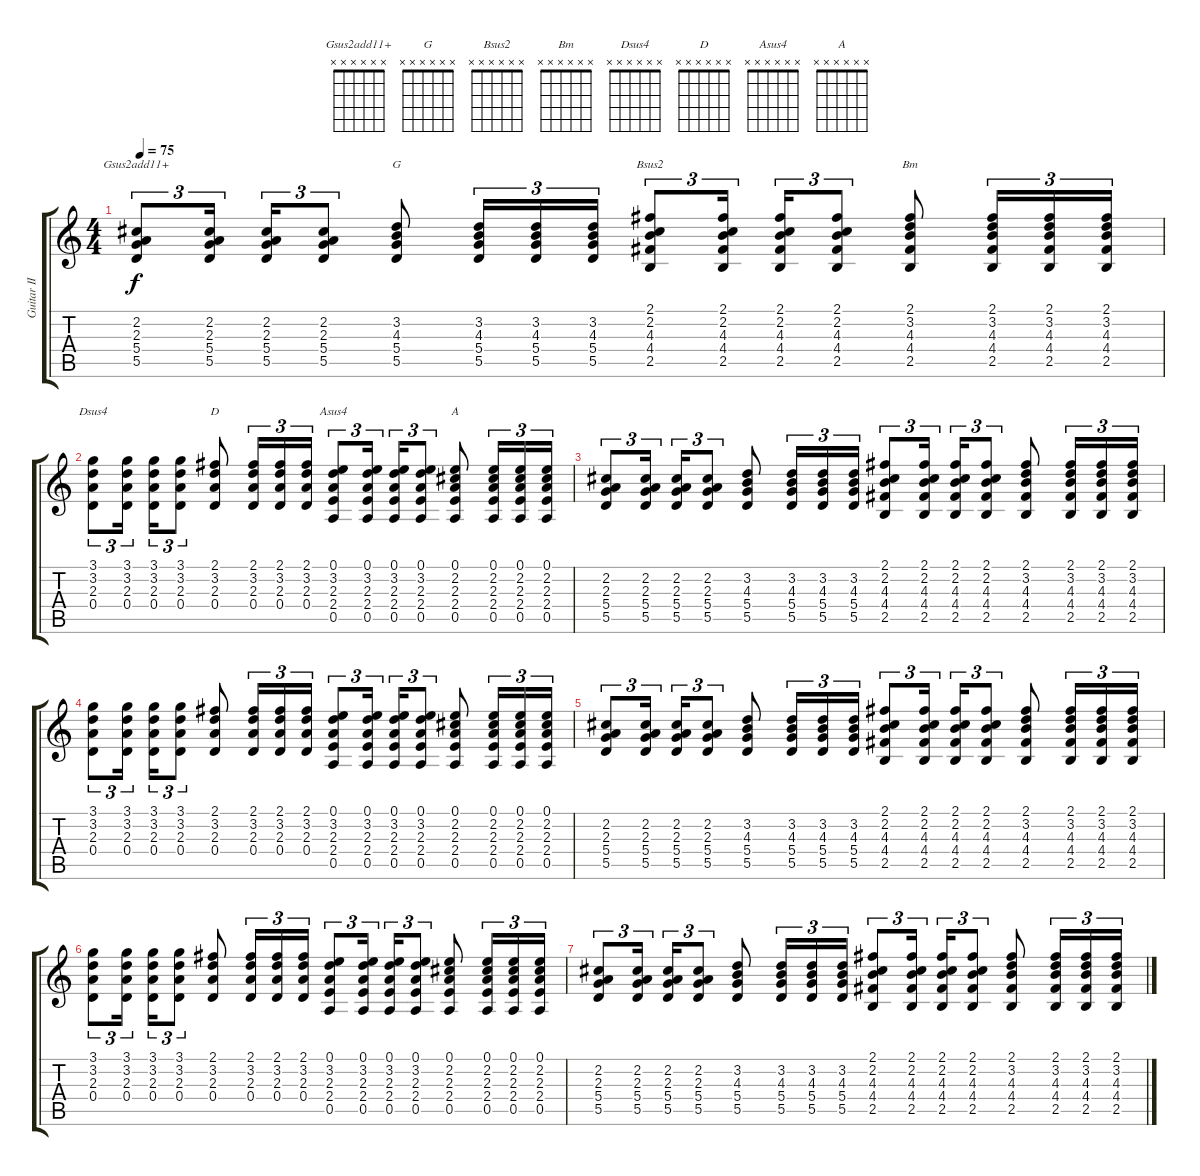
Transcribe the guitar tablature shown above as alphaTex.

\track ("Guitar II (dist)" "Guitar II ") {instrument overdrivenguitar}
\staff {score tabs}
\tuning (E4 B3 G3 D3 A2 E2) {hide}
\chord ("Gsus2add11+" x x x x x x)
\chord ("G" x x x x x x)
\chord ("Bsus2" x x x x x x)
\chord ("Bm" x x x x x x)
\chord ("Dsus4" x x x x x x)
\chord ("D" x x x x x x)
\chord ("Asus4" x x x x x x)
\chord ("A" x x x x x x)
\ts (4 4)
\tempo 75
\clef g2
\ks c
(2.2 2.3 5.4 5.5).8{tu (3 2) ch "Gsus2add11+" dy f} (2.2 2.3 5.4 5.5).16{tu (3 2)} (2.2 2.3 5.4 5.5).16{tu (3 2)} (2.2 2.3 5.4 5.5).8{tu (3 2)} (3.2 4.3 5.4 5.5).8{ch "G"} (3.2 4.3 5.4 5.5).16{tu (3 2)} (3.2 4.3 5.4 5.5).16{tu (3 2)} (3.2 4.3 5.4 5.5).16{tu (3 2)} (2.1 2.2 4.3 4.4 2.5).8{tu (3 2) ch "Bsus2"} (2.1 2.2 4.3 4.4 2.5).16{tu (3 2)} (2.1 2.2 4.3 4.4 2.5).16{tu (3 2)} (2.1 2.2 4.3 4.4 2.5).8{tu (3 2)} (2.1 3.2 4.3 4.4 2.5).8{ch "Bm"} (2.1 3.2 4.3 4.4 2.5).16{tu (3 2)} (2.1 3.2 4.3 4.4 2.5).16{tu (3 2)} (2.1 3.2 4.3 4.4 2.5).16{tu (3 2)} |
(3.1 3.2 2.3 0.4).8{tu (3 2) ch "Dsus4"} (3.1 3.2 2.3 0.4).16{tu (3 2)} (3.1 3.2 2.3 0.4).16{tu (3 2)} (3.1 3.2 2.3 0.4).8{tu (3 2)} (2.1 3.2 2.3 0.4).8{ch "D"} (2.1 3.2 2.3 0.4).16{tu (3 2)} (2.1 3.2 2.3 0.4).16{tu (3 2)} (2.1 3.2 2.3 0.4).16{tu (3 2)} (0.1 3.2 2.3 2.4 0.5).8{tu (3 2) ch "Asus4"} (0.1 3.2 2.3 2.4 0.5).16{tu (3 2)} (0.1 3.2 2.3 2.4 0.5).16{tu (3 2)} (0.1 3.2 2.3 2.4 0.5).8{tu (3 2)} (0.1 2.2 2.3 2.4 0.5).8{ch "A"} (0.1 2.2 2.3 2.4 0.5).16{tu (3 2)} (0.1 2.2 2.3 2.4 0.5).16{tu (3 2)} (0.1 2.2 2.3 2.4 0.5).16{tu (3 2)} |
(2.2 2.3 5.4 5.5).8{tu (3 2)} (2.2 2.3 5.4 5.5).16{tu (3 2)} (2.2 2.3 5.4 5.5).16{tu (3 2)} (2.2 2.3 5.4 5.5).8{tu (3 2)} (3.2 4.3 5.4 5.5).8 (3.2 4.3 5.4 5.5).16{tu (3 2)} (3.2 4.3 5.4 5.5).16{tu (3 2)} (3.2 4.3 5.4 5.5).16{tu (3 2)} (2.1 2.2 4.3 4.4 2.5).8{tu (3 2)} (2.1 2.2 4.3 4.4 2.5).16{tu (3 2)} (2.1 2.2 4.3 4.4 2.5).16{tu (3 2)} (2.1 2.2 4.3 4.4 2.5).8{tu (3 2)} (2.1 3.2 4.3 4.4 2.5).8 (2.1 3.2 4.3 4.4 2.5).16{tu (3 2)} (2.1 3.2 4.3 4.4 2.5).16{tu (3 2)} (2.1 3.2 4.3 4.4 2.5).16{tu (3 2)} |
(3.1 3.2 2.3 0.4).8{tu (3 2) volume 0} (3.1 3.2 2.3 0.4).16{tu (3 2)} (3.1 3.2 2.3 0.4).16{tu (3 2)} (3.1 3.2 2.3 0.4).8{tu (3 2)} (2.1 3.2 2.3 0.4).8 (2.1 3.2 2.3 0.4).16{tu (3 2)} (2.1 3.2 2.3 0.4).16{tu (3 2)} (2.1 3.2 2.3 0.4).16{tu (3 2)} (0.1 3.2 2.3 2.4 0.5).8{tu (3 2)} (0.1 3.2 2.3 2.4 0.5).16{tu (3 2)} (0.1 3.2 2.3 2.4 0.5).16{tu (3 2)} (0.1 3.2 2.3 2.4 0.5).8{tu (3 2)} (0.1 2.2 2.3 2.4 0.5).8 (0.1 2.2 2.3 2.4 0.5).16{tu (3 2)} (0.1 2.2 2.3 2.4 0.5).16{tu (3 2)} (0.1 2.2 2.3 2.4 0.5).16{tu (3 2)} |
(2.2 2.3 5.4 5.5).8{tu (3 2)} (2.2 2.3 5.4 5.5).16{tu (3 2)} (2.2 2.3 5.4 5.5).16{tu (3 2)} (2.2 2.3 5.4 5.5).8{tu (3 2)} (3.2 4.3 5.4 5.5).8 (3.2 4.3 5.4 5.5).16{tu (3 2)} (3.2 4.3 5.4 5.5).16{tu (3 2)} (3.2 4.3 5.4 5.5).16{tu (3 2)} (2.1 2.2 4.3 4.4 2.5).8{tu (3 2)} (2.1 2.2 4.3 4.4 2.5).16{tu (3 2)} (2.1 2.2 4.3 4.4 2.5).16{tu (3 2)} (2.1 2.2 4.3 4.4 2.5).8{tu (3 2)} (2.1 3.2 4.3 4.4 2.5).8 (2.1 3.2 4.3 4.4 2.5).16{tu (3 2)} (2.1 3.2 4.3 4.4 2.5).16{tu (3 2)} (2.1 3.2 4.3 4.4 2.5).16{tu (3 2)} |
(3.1 3.2 2.3 0.4).8{tu (3 2)} (3.1 3.2 2.3 0.4).16{tu (3 2)} (3.1 3.2 2.3 0.4).16{tu (3 2)} (3.1 3.2 2.3 0.4).8{tu (3 2)} (2.1 3.2 2.3 0.4).8 (2.1 3.2 2.3 0.4).16{tu (3 2)} (2.1 3.2 2.3 0.4).16{tu (3 2)} (2.1 3.2 2.3 0.4).16{tu (3 2)} (0.1 3.2 2.3 2.4 0.5).8{tu (3 2)} (0.1 3.2 2.3 2.4 0.5).16{tu (3 2)} (0.1 3.2 2.3 2.4 0.5).16{tu (3 2)} (0.1 3.2 2.3 2.4 0.5).8{tu (3 2)} (0.1 2.2 2.3 2.4 0.5).8 (0.1 2.2 2.3 2.4 0.5).16{tu (3 2)} (0.1 2.2 2.3 2.4 0.5).16{tu (3 2)} (0.1 2.2 2.3 2.4 0.5).16{tu (3 2)} |
(2.2 2.3 5.4 5.5).8{tu (3 2)} (2.2 2.3 5.4 5.5).16{tu (3 2)} (2.2 2.3 5.4 5.5).16{tu (3 2)} (2.2 2.3 5.4 5.5).8{tu (3 2)} (3.2 4.3 5.4 5.5).8 (3.2 4.3 5.4 5.5).16{tu (3 2)} (3.2 4.3 5.4 5.5).16{tu (3 2)} (3.2 4.3 5.4 5.5).16{tu (3 2)} (2.1 2.2 4.3 4.4 2.5).8{tu (3 2)} (2.1 2.2 4.3 4.4 2.5).16{tu (3 2)} (2.1 2.2 4.3 4.4 2.5).16{tu (3 2)} (2.1 2.2 4.3 4.4 2.5).8{tu (3 2)} (2.1 3.2 4.3 4.4 2.5).8 (2.1 3.2 4.3 4.4 2.5).16{tu (3 2)} (2.1 3.2 4.3 4.4 2.5).16{tu (3 2)} (2.1 3.2 4.3 4.4 2.5).16{tu (3 2)}
